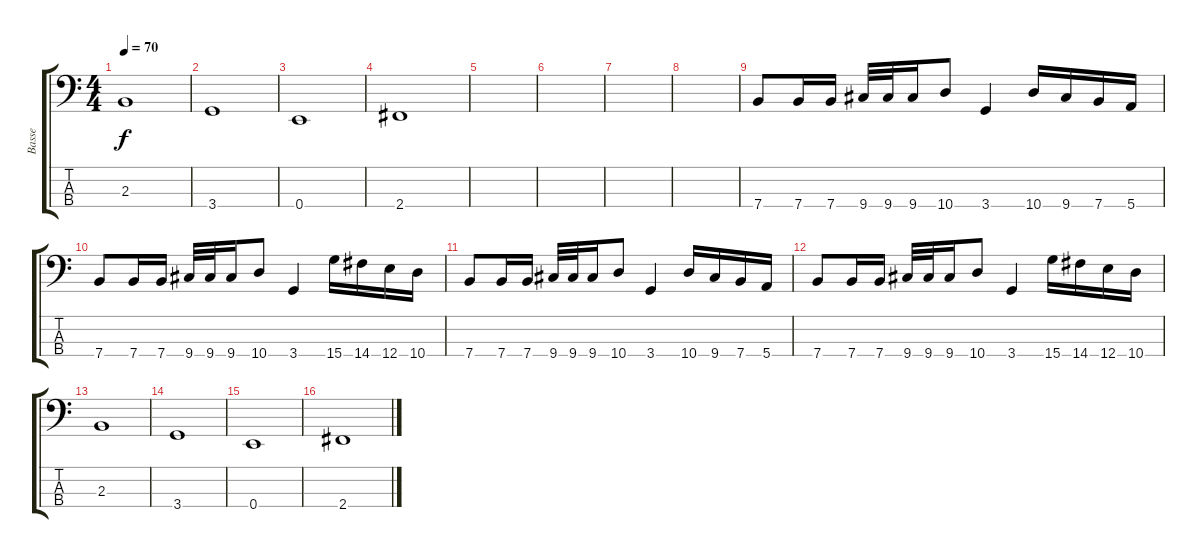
\track ("Basse" "Basse") {instrument electricbassfinger}
\staff {score tabs}
\tuning (G2 D2 A1 E1) {hide}
\ts (4 4)
\tempo 70
\clef f4
\ks c
2.3.1{dy f} |
3.4.1 |
0.4.1 |
2.4.1 |
|
|
|
|
7.4.8 7.4.16 7.4.16 9.4.32 9.4.32 9.4.16 10.4.8 3.4.4 10.4.16 9.4.16 7.4.16 5.4.16 |
7.4.8 7.4.16 7.4.16 9.4.32 9.4.32 9.4.16 10.4.8 3.4.4 15.4.16 14.4.16 12.4.16 10.4.16 |
7.4.8 7.4.16 7.4.16 9.4.32 9.4.32 9.4.16 10.4.8 3.4.4 10.4.16 9.4.16 7.4.16 5.4.16 |
7.4.8 7.4.16 7.4.16 9.4.32 9.4.32 9.4.16 10.4.8 3.4.4 15.4.16 14.4.16 12.4.16 10.4.16 |
2.3.1 |
3.4.1 |
0.4.1 |
2.4.1
